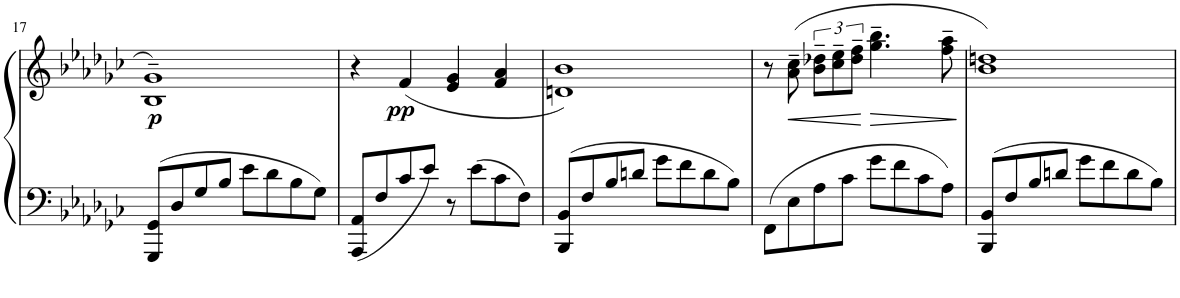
**kern	**kern	**dynam
*part1	*part1	*part1
*staff2	*staff1	*staff1/2
*I"Piano	*	*
*I'Pno.	*	*
!!LO:PB:g=z
*clefF4	*clefG2	*
*k[b-e-a-d-g-c-]	*k[b-e-a-d-g-c-]	*
*M4/4	*M4/4	*
*met(c)	*met(c)	*
=17	=17	=17
!	!	!LO:DY:b
8GGG-/ 8GG-/L	1B-~> 1g-~>	p
8D-/	.	.
8G-/	.	.
8B-/J	.	.
8e-;<\L	.	.
8d-\	.	.
8B-\	.	.
8G-\J	.	.
=18	=18	=18
8AAA-/ 8AA-/L	4r	.
8F/	.	.
!	!	!LO:DY:b
8c-/	(4f;</	pp
8e-;</J	.	.
8r	4e-/ 4g-/	.
8e-\L	.	.
8c-\	4f/;< 4a-/;<	.
8F\J	.	.
=19	=19	=19
8BBB-/;< 8BB-/;<L	1dn 1b-)	.
8F/	.	.
8B-/	.	.
8dn/J	.	.
8g-;<\L	.	.
8f\	.	.
8d\	.	.
8B-\J	.	.
=20	=20	=20
8FF\L	8r	.
!	!	!LO:HP:b
8E-\	(8a-\~ 8cc-\~	<
8A-\	12b-\~ 12dd-X\~L	.
.	12cc-\~ 12ee-\~	.
8c-\J	.	.
.	12dd-\~ 12ff\~J	.
!	!	!LO:HP:n=1:b
8g-\L	4.gg-\~ 4.bb-\~	[ >
8f\	.	.
8c-\	.	.
8A-\J	8ff\~ 8aa-\~	.
.	.	]
=21	=21	=21
8BBB-/;< 8BB-/;<L	1b- 1ddn)	.
8F/	.	.
8B-/	.	.
8dn/J	.	.
8g-;<\L	.	.
8f\	.	.
8d\	.	.
8B-\J	.	.
=	=	=
*-	*-	*-
